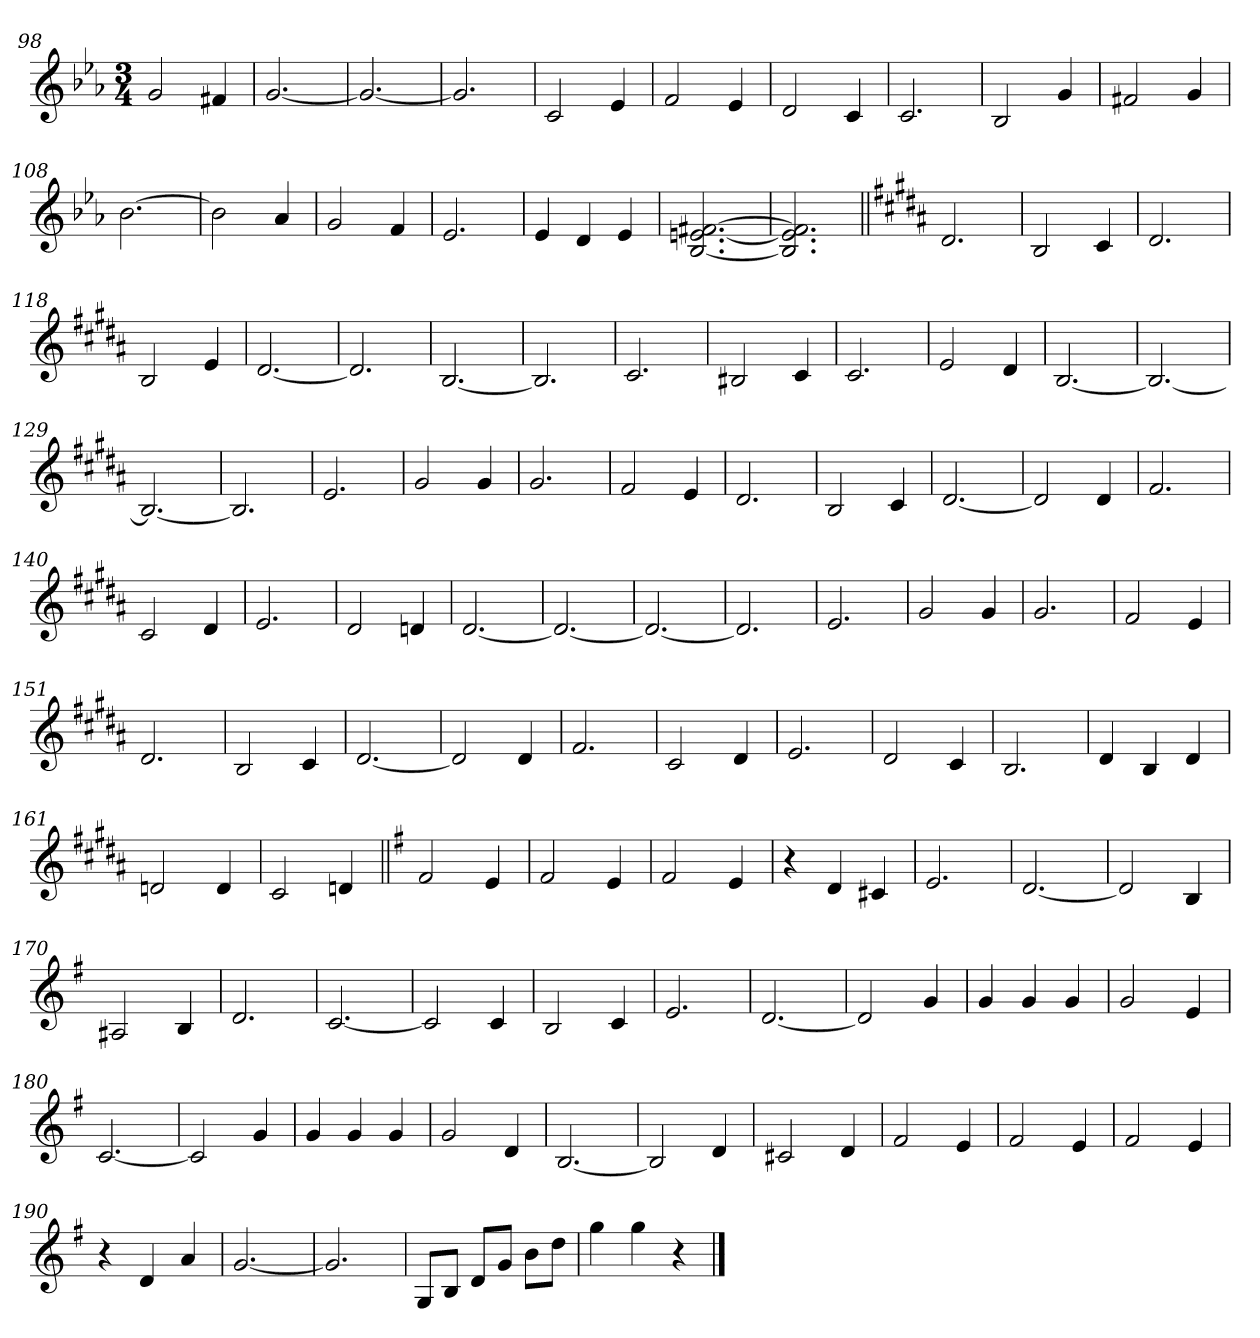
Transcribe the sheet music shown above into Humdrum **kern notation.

**kern
*part1
*staff1
*clefG2
*k[b-e-a-]
*E-:
*M3/4
=98
2g/
4f#X/
=99
[2.g/
=100
2.g/_
=101
2.g/]
=102
2c/
4e-/
=103
2f/
4e-/
=104
2d/
4c/
!!LO:LB:g=z
=105
2.c/
=106
2B-/
4g/
=107
2f#X/
4g/
=108
[2.b-\
=109
2b-\]
4a-/
=110
2g/
4f/
=111
2.e-/
=112
4e-/
4d/
4e-/
!!LO:LB:g=z
=113
[2.B-/ [2.en/ [2.f#X/
=114
2.B-/] 2.e/] 2.f#/]
=115||
*k[f#c#g#d#a#]
*B:
2.d#/
=116
2B/
4c#/
=117
2.d#/
=118
2B/
4e/
=119
[2.d#/
=120
2.d#/]
!!LO:LB:g=z
=121
[2.B/
=122
2.B/]
=123
2.c#/
=124
2B#X/
4c#/
=125
2.c#/
=126
2e/
4d#/
=127
[2.B/
=128
2.B/_
!!LO:PB:g=z
=129
2.B/_
=130
2.B/]
=131
2.e/
=132
2g#/
4g#/
=133
2.g#/
=134
2f#/
4e/
=135
2.d#/
=136
2B/
4c#/
=137
[2.d#/
!!LO:LB:g=z
=138
2d#/]
4d#/
=139
2.f#/
=140
2c#/
4d#/
=141
2.e/
=142
2d#/
4dn/
=143
[2.d#/
=144
2.d#/_
=145
2.d#/_
!!LO:LB:g=z
=146
2.d#/]
=147
2.e/
=148
2g#/
4g#/
=149
2.g#/
=150
2f#/
4e/
=151
2.d#/
=152
2B/
4c#/
=153
[2.d#/
!!LO:LB:g=z
=154
2d#/]
4d#/
=155
2.f#/
=156
2c#/
4d#/
=157
2.e/
=158
2d#/
4c#/
=159
2.B/
=160
4d#/
4B/
4d#/
=161
2dn/
4d/
!!LO:LB:g=z
=162
2c#/
4dn/
=163||
*k[f#]
*G:
2f#/
4e/
=164
2f#/
4e/
=165
2f#/
4e/
=166
4r
4d/
4c#X/
=167
2.e/
=168
[2.d/
=169
2d/]
4B/
!!LO:LB:g=z
=170
2A#X/
4B/
=171
2.d/
=172
[2.c/
=173
2c/]
4c/
=174
2B/
4c/
=175
2.e/
=176
[2.d/
=177
2d/]
4g/
!!LO:LB:g=z
=178
4g/
4g/
4g/
=179
2g/
4e/
=180
[2.c/
=181
2c/]
4g/
=182
4g/
4g/
4g/
=183
2g/
4d/
=184
[2.B/
=185
2B/]
4d/
!!LO:LB:g=z
=186
2c#X/
4d/
=187
2f#/
4e/
=188
2f#/
4e/
=189
2f#/
4e/
=190
4r
4d/
4a/
=191
[2.g/
=192
2.g/]
=193
8G/L
8B/J
8d/L
8g/J
8b\L
8dd\J
=194
4gg\
4gg\
4r
==
*-
